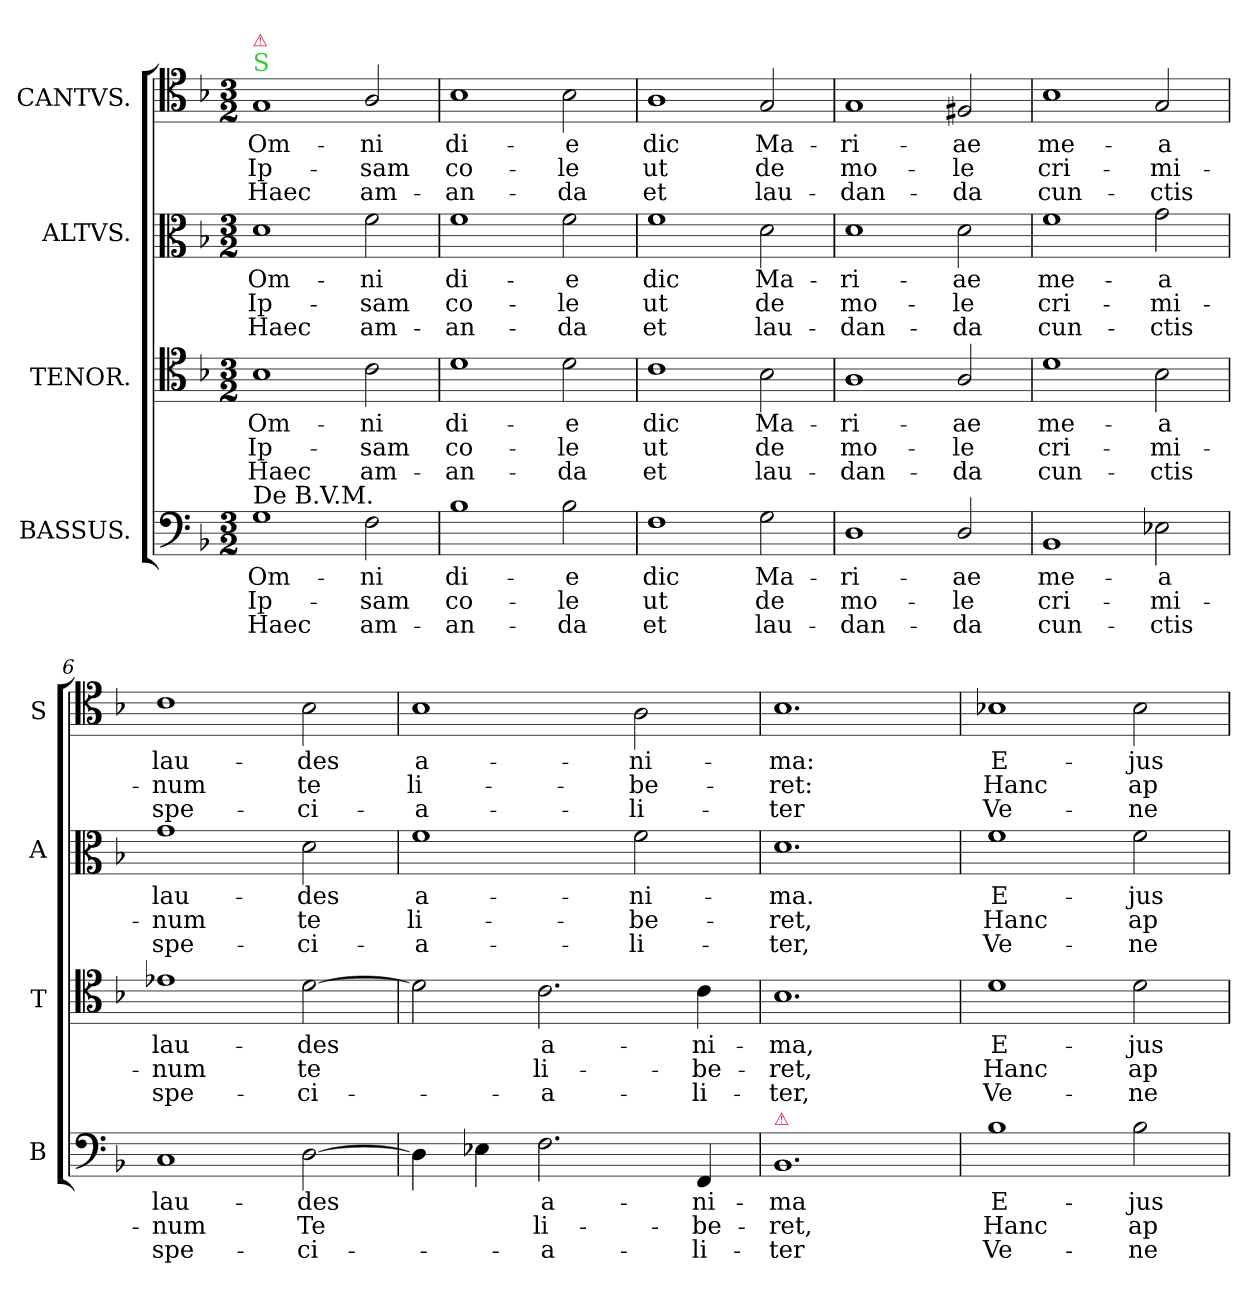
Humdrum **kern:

**kern	**text	**text	**text	**kern	**text	**text	**text	**kern	**text	**text	**text	**kern	**text	**text	**text
*part4	*part4	*part4	*part4	*part3	*part3	*part3	*part3	*part2	*part2	*part2	*part2	*part1	*part1	*part1	*part1
*staff4	*staff4	*staff4	*staff4	*staff3	*staff3	*staff3	*staff3	*staff2	*staff2	*staff2	*staff2	*staff1	*staff1	*staff1	*staff1
*I"BASSUS.	*	*	*	*I"TENOR.	*	*	*	*I"ALTVS.	*	*	*	*I"CANTVS.	*	*	*
*I'B	*	*	*	*I'T	*	*	*	*I'A	*	*	*	*I'S	*	*	*
*clefF4	*	*	*	*clefC4	*	*	*	*clefC3	*	*	*	*clefC4	*	*	*
*k[b-]	*	*	*	*k[b-]	*	*	*	*k[b-]	*	*	*	*k[b-]	*	*	*
*M3/2	*	*	*	*M3/2	*	*	*	*M3/2	*	*	*	*M3/2	*	*	*
=1	=1	=1	=1	=1	=1	=1	=1	=1	=1	=1	=1	=1	=1	=1	=1
!	!	!	!	!	!	!	!	!	!	!	!	!LO:TX:a:color=limegreen:t=S	!	!	!
!	!	!	!	!	!	!	!	!	!	!	!	!LO:TX:a:color=crimson:t=⚠	!	!	!
!LO:TX:a:t=De B.V.M.	!	!	!	!	!	!	!	!	!	!	!	!	!	!	!
1G	Om-	Ip-	Haec	1B-	Om-	Ip-	Haec	1d	Om-	Ip-	Haec	1G	Om-	Ip-	Haec
2F\	-ni	-sam	am-	2c\	-ni	-sam	am-	2f\	-ni	-sam	am-	2A/	-ni	-sam	am-
=2	=2	=2	=2	=2	=2	=2	=2	=2	=2	=2	=2	=2	=2	=2	=2
1B-	di-	co-	-an-	1d	di-	co-	-an-	1f	di-	co-	-an-	1B-	di-	co-	-an-
2B-\	-e	-le	-da	2d\	-e	-le	-da	2f\	-e	-le	-da	2B-\	-e	-le	-da
=3	=3	=3	=3	=3	=3	=3	=3	=3	=3	=3	=3	=3	=3	=3	=3
1F	dic	ut	et	1c	dic	ut	et	1f	dic	ut	et	1A	dic	ut	et
2G\	Ma-	de	lau-	2B-\	Ma-	de	lau-	2d\	Ma-	de	lau-	2G/	Ma-	de	lau-
=4	=4	=4	=4	=4	=4	=4	=4	=4	=4	=4	=4	=4	=4	=4	=4
1D	-ri-	mo-	-dan-	1A	-ri-	mo-	-dan-	1d	-ri-	mo-	-dan-	1G	-ri-	mo-	-dan-
2D/	-ae	-le	-da	2A/	-ae	-le	-da	2d\	-ae	-le	-da	2F#X/	-ae	-le	-da
=5	=5	=5	=5	=5	=5	=5	=5	=5	=5	=5	=5	=5	=5	=5	=5
1BB-	me-	cri-	cun-	1d	me-	cri-	cun-	1f	me-	cri-	cun-	1B-	me-	cri-	cun-
2E-X\	-a	-mi-	-ctis	2B-\	-a	-mi-	-ctis	2g\	-a	-mi-	-ctis	2G/	-a	-mi-	-ctis
=6	=6	=6	=6	=6	=6	=6	=6	=6	=6	=6	=6	=6	=6	=6	=6
1C	lau-	-num	spe-	1e-X	lau-	-num	spe-	1g	lau-	-num	spe-	1c	lau-	-num	spe-
[2D\	-des	Te	-ci-	[2d\	-des	te	-ci-	2d\	-des	te	-ci-	2B-\	-des	te	-ci-
=7	=7	=7	=7	=7	=7	=7	=7	=7	=7	=7	=7	=7	=7	=7	=7
4D\]	.	.	.	2d\]	.	.	.	1f	a-	li-	-a-	1B-	a-	li-	-a-
4E-X\	.	.	.	.	.	.	.	.	.	.	.	.	.	.	.
2.F\	a-	li-	-a-	2.c\	a-	li-	-a-	.	.	.	.	.	.	.	.
.	.	.	.	.	.	.	.	2f\	-ni-	-be-	-li-	2A\	-ni-	-be-	-li-
4FF/	-ni-	-be-	-li-	4c\	-ni-	-be-	-li-	.	.	.	.	.	.	.	.
=8	=8	=8	=8	=8	=8	=8	=8	=8	=8	=8	=8	=8	=8	=8	=8
!LO:TX:a:color=crimson:t=⚠	!	!	!	!	!	!	!	!	!	!	!	!	!	!	!
1.BB-	-ma	-ret,	-ter	1.B-	-ma,	-ret,	-ter,	1.d	-ma.	-ret,	-ter,	1.B-	-ma:	-ret:	-ter
=9	=9	=9	=9	=9	=9	=9	=9	=9	=9	=9	=9	=9	=9	=9	=9
1B-	E-	Hanc	Ve-	1d	E-	Hanc	Ve-	1f	E-	Hanc	Ve-	1B-X	E-	Hanc	Ve-
2B-\	-jus	ap-	-ne-	2d\	-jus	ap-	-ne-	2f\	-jus	ap-	-ne-	2B-\	-jus	ap-	-ne-
=	=	=	=	=	=	=	=	=	=	=	=	=	=	=	=
*-	*-	*-	*-	*-	*-	*-	*-	*-	*-	*-	*-	*-	*-	*-	*-
